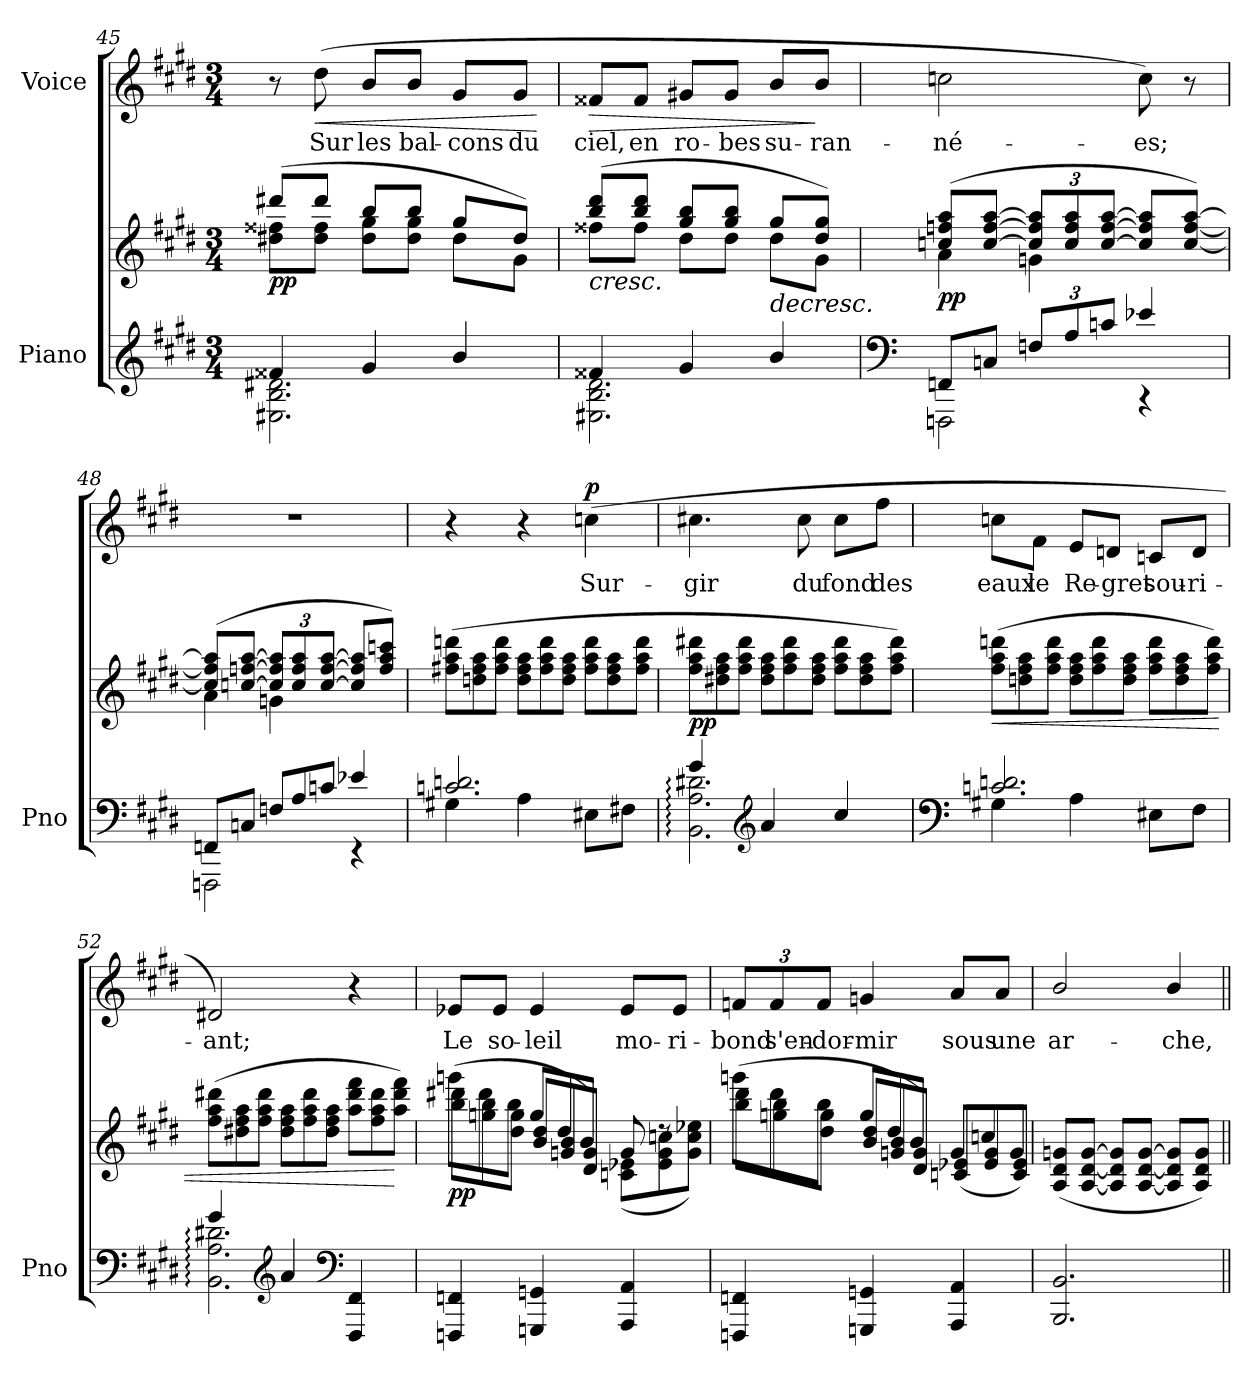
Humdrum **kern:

**kern	**kern	**dynam	**kern	**text	**dynam
*part2	*part2	*part2	*part1	*part1	*part1
*staff3	*staff2	*staff2/3	*staff1	*staff1	*staff1
*I"Piano	*	*	*I"Voice	*	*
*I'Pno	*	*	*	*	*
*clefG2	*clefG2	*	*clefG2	*	*
*k[f#c#g#d#]	*k[f#c#g#d#]	*	*k[f#c#g#d#]	*	*
*M3/4	*M3/4	*	*M3/4	*	*
=45	=45	=45	=45	=45	=45
*^	*^	*	*	*	*
!	!	!	!	!LO:DY:b	!	!	!
4f##X/	2.E#X\ 2.B\ 2.d#X\	(>8ddd#X/L	8dd#X\ 8ff##X\L	pp	8r	.	.
!	!	!	!	!	!	!LO:LY:b	!LO:HP:b
.	.	8ddd#/J	8dd#\ 8ff##\J	.	(>8dd#\	Sur	<
!	!	!	!	!	!	!LO:LY:b	!
4g#/	.	8bb/L	8dd#\ 8gg#\L	.	8b/L	les	.
!	!	!	!	!	!	!LO:LY:b	!
.	.	8bb/J	8dd#\ 8gg#\J	.	8b/J	bal-	.
!	!	!	!	!	!	!LO:LY:b	!
4b/	.	8gg#/L	8dd#\L	.	8g#/L	-cons	.
!	!	!	!	!	!	!LO:LY:b	!
.	.	8dd#/J)	8g#\J	.	8g#/J	du	.
*v	*v	*	*	*	*	*	*
*	*v	*v	*	*	*	*
.	.	.	.	.	[
=46	=46	=46	=46	=46	=46
*^	*	*	*	*	*
!	!	!	!LO:HP:b	!	!LO:LY:b	!LO:HP:b
*	*	*^	*	*	*	*
4f##X/	2.E#X\ 2.B\ 2.d#\	(>8bb/ 8ddd#/L	8ff##X\L	<	8f##X/L	ciel,	>
!	!	!	!	!	!	!LO:LY:b	!
.	.	8bb/ 8ddd#/J	8ff##\J	.	8f##/J	en	.
!	!	!	!	!	!	!LO:LY:b	!
4g#/	.	8gg#/ 8bb/L	8dd#\L	.	8g#X/L	ro-	.
!	!	!	!	!	!	!LO:LY:b	!
.	.	8gg#/ 8bb/J	8dd#\J	.	8g#/J	-bes	.
!	!	!	!	!LO:HP:b	!	!LO:LY:b	!
4b/	.	8gg#/L	8dd#\L	>	8b/L	su-	.
!	!	!	!	!	!	!LO:LY:b	!
.	.	8dd#/ 8gg#/J)	8g#\J	.	8b/J	-ran-	]
*v	*v	*	*	*	*	*	*
*	*v	*v	*	*	*	*
.	.	[	.	.	.
!!LO:LB:g=z
=47	=47	=47	=47	=47	=47
*clefF4	*	*	*	*	*
*^	*^	*	*	*	*
!	!	!	!	!LO:DY:b	!	!LO:LY:b	!
8FFn/L	2FFFn\	(>8ccn/ 8ffn/ 8aa/L	(<4a\	pp	2ccn\	-né-	.
8Cn/J	.	[8cc/ [8ff/ [8aa/J	.	.	.	.	.
*Xbrackettup	*	*Xbrackettup	*	*	*	*	*
12Fn/L	.	12cc/] 12ff/] 12aa/]L	4gn\	.	.	.	.
12A/	.	12cc/ 12ff/ 12aa/	.	.	.	.	.
12cn/J	.	[12cc/ [12ff/ [12aa/J	.	.	.	.	.
!	!	!	!	!	!	!LO:LY:b	!
4e-X/)	4r	8cc/] 8ff/] 8aa/]L	4ryy	.	8cc\)	-es;	.
.	.	[8cc/ [8ff/ [8aa/J)	.	.	8r	.	.
=48	=48	=48	=48	=48	=48	=48	=48
8FFn/L	2FFFn\	(>8cc/] 8ff/] 8aa/]L	(<4a\	.	2.r	.	.
8Cn/J	.	[8ccn/ [8ffn/ [8aa/J	.	.	.	.	.
*Xtuplet	*	*	*	*	*	*	*
12Fn/L	.	12cc/] 12ff/] 12aa/]L	4gn\	.	.	.	.
12A/	.	12cc/ 12ff/ 12aa/	.	.	.	.	.
12cn/J	.	[12cc/ [12ff/ [12aa/J	.	.	.	.	.
4e-X/)	4r	8cc/] 8ff/] 8aa/]L	4ryy	.	.	.	.
.	.	8ff/ 8aa/ 8cccn/J)	.	.	.	.	.
*	*	*v	*v	*	*	*	*
=49	=49	=49	=49	=49	=49	=49
*	*	*Xtuplet	*	*	*	*
2.cn/ 2.dn/	4G#X\	(>12ff#X\ 12aa\ 12dddn\L	.	4r	.	.
.	.	12ddn\ 12ff#\ 12aa\	.	.	.	.
.	.	12ff#\ 12aa\ 12ddd\J	.	.	.	.
.	4A\	12dd\ 12ff#\ 12aa\L	.	4r	.	.
.	.	12ff#\ 12aa\ 12ddd\	.	.	.	.
.	.	12dd\ 12ff#\ 12aa\J	.	.	.	.
!	!	!	!	!	!LO:LY:b	!LO:DY:a
.	8E#X\L	12ff#\ 12aa\ 12ddd\L	.	(>4ccn\	Sur-	p
.	.	12dd\ 12ff#\ 12aa\	.	.	.	.
.	8F#X\J	.	.	.	.	.
.	.	12ff#\ 12aa\ 12ddd\J	.	.	.	.
!!LO:PB:g=z
=50	=50	=50	=50	=50	=50	=50
!	!	!	!LO:DY:b	!	!LO:LY:b	!
4g#/	2.BB\: 2.A\: 2.d#X\:	12ff#\ 12aa\ 12ddd#X\L	pp	4.cc#X\	-gir	.
.	.	12dd#X\ 12ff#\ 12aa\	.	.	.	.
.	.	12ff#\ 12aa\ 12ddd#\J	.	.	.	.
*clefG2	*	*	*	*	*	*
4a/	.	12dd#\ 12ff#\ 12aa\L	.	.	.	.
.	.	12ff#\ 12aa\ 12ddd#\	.	.	.	.
!	!	!	!	!	!LO:LY:b	!
.	.	.	.	8cc#\	du	.
.	.	12dd#\ 12ff#\ 12aa\J	.	.	.	.
!	!	!	!	!	!LO:LY:b	!
4cc#/	.	12ff#\ 12aa\ 12ddd#\L	.	8cc#\L	fond	.
.	.	12dd#\ 12ff#\ 12aa\	.	.	.	.
!	!	!	!	!	!LO:LY:b	!
.	.	.	.	8ff#\J	des	.
.	.	12ff#\ 12aa\ 12ddd#\J)	.	.	.	.
=51	=51	=51	=51	=51	=51	=51
*clefF4	*	*	*	*	*	*
!	!	!	!LO:HP:b	!	!LO:LY:b	!
2.cn/ 2.dn/	4G#X\	(>12ff#\ 12aa\ 12dddn\L	<	8ccn\L	eaux	.
.	.	12ddn\ 12ff#\ 12aa\	.	.	.	.
!	!	!	!	!	!LO:LY:b	!
.	.	.	.	8f#\J	le	.
.	.	12ff#\ 12aa\ 12ddd\J	.	.	.	.
!	!	!	!	!	!LO:LY:b	!
.	4A\	12dd\ 12ff#\ 12aa\L	.	8e/L	Re-	.
.	.	12ff#\ 12aa\ 12ddd\	.	.	.	.
!	!	!	!	!	!LO:LY:b	!
.	.	.	.	8dn/J	-gret	.
.	.	12dd\ 12ff#\ 12aa\J	.	.	.	.
!	!	!	!	!	!LO:LY:b	!
.	8E#X\L	12ff#\ 12aa\ 12ddd\L	.	8cn/L	sou-	.
.	.	12dd\ 12ff#\ 12aa\	.	.	.	.
!	!	!	!	!	!LO:LY:b	!
.	8F#\J	.	.	8d/J	-ri-	.
.	.	12ff#\ 12aa\ 12ddd\J)	.	.	.	.
*v	*v	*	*	*	*	*
.	.	]	.	.	.
=52	=52	=52	=52	=52	=52
*^	*	*	*	*	*
!	!	!	!	!	!LO:LY:b	!
4g#/	2.BB\: 2.A\: 2.d#X\:	(>12ff#\ 12aa\ 12ddd#X\L	.	2d#X/)	-ant;	.
.	.	12dd#X\ 12ff#\ 12aa\	.	.	.	.
.	.	12ff#\ 12aa\ 12ddd#\J	.	.	.	.
*clefG2	*	*	*	*	*	*
4a/	.	12dd#\ 12ff#\ 12aa\L	.	.	.	.
.	.	12ff#\ 12aa\ 12ddd#\	.	.	.	.
.	.	12dd#\ 12ff#\ 12aa\J	.	.	.	.
*clefF4	*	*	*	*	*	*
4FFF#/ 4FF#/	.	12aa\ 12ddd#\ 12fff#\L	.	4r	.	.
.	.	12ff#\ 12aa\ 12ddd#\	.	.	.	.
.	.	12aa\ 12ddd#\ 12fff#\J)	[	.	.	.
*v	*v	*	*	*	*	*
!!LO:PB:g=z
=53	=53	=53	=53	=53	=53
*	*^	*	*	*	*
!	!	!	!LO:DY:b	!	!LO:LY:b	!
4FFFn/ 4FFn/	(>12gggn\L	12bb\ 12ddd#X\L	pp	8e-X/L	Le	.
.	12ddd#\	12ggn\ 12bb\	.	.	.	.
!	!	!	!	!	!LO:LY:b	!
.	.	.	.	8e-/J	so-	.
.	12bb\J	12dd#\ 12gg\J	.	.	.	.
!	!	!	!	!	!LO:LY:b	!
4GGGn/ 4GGn/	12gg/L	12b/ 12dd#/L	.	4e-/	-leil	.
.	12dd#/	12gn/ 12b/	.	.	.	.
.	12b/J)	12d#/ 12g/J	.	.	.	.
!	!	!	!	!	!LO:LY:b	!
4AAA/ 4AA/	12g/	(<12cn\ 12e-X\L	.	8e-/L	mo-	.
.	12rdd	12e-\ 12g\ 12ccn\	.	.	.	.
!	!	!	!	!	!LO:LY:b	!
.	.	.	.	8e-/J	-ri-	.
.	12rdd	12g\ 12cc\ 12ee-X\J)	.	.	.	.
=54	=54	=54	=54	=54	=54	=54
*	*	*	*	*Xbrackettup	*	*
!	!	!	!	!	!LO:LY:b	!
4FFFn/ 4FFn/	(>12gggn\L	12bb\ 12ddd#\L	.	12fn/L	-bond	.
!	!	!	!	!	!LO:LY:b	!
.	12ddd#\	12ggn\ 12bb\	.	12f/	s'en-	.
!	!	!	!	!	!LO:LY:b	!
.	12bb\J	12dd#\ 12gg\J	.	12f/J	-dor-	.
!	!	!	!	!	!LO:LY:b	!
4GGGn/ 4GGn/	12gg/L	12b/ 12dd#/L	.	4gn/	-mir	.
.	12dd#/	12gn/ 12b/	.	.	.	.
.	12b/J)	12d#/ 12g/J	.	.	.	.
!	!	!	!	!	!LO:LY:b	!
4AAA/ 4AA/	12g/L	(>12cn/ 12e-X/L	.	8a/L	sous	.
.	12ccn/	12e-/ 12g/	.	.	.	.
!	!	!	!	!	!LO:LY:b	!
.	.	.	.	8a/J	une	.
.	12g/J	12c/ 12e-/J)	.	.	.	.
=55	=55	=55	=55	=55	=55	=55
!	!	!	!	!	!LO:LY:b	!
*	*v	*v	*	*	*	*
2.BBB/ 2.BB/	(<8A/ 8d#/ 8gn/L	.	2b/	ar-	.
.	[8A/ [8d#/ [8g/J	.	.	.	.
.	8A/] 8d#/] 8g/]L	.	.	.	.
.	[8A/ [8d#/ [8g/J	.	.	.	.
!	!	!	!	!LO:LY:b	!
.	8A/] 8d#/] 8g/]L	.	4b/	-che,	.
.	8A/ 8d#/ 8g/J)	.	.	.	.
=||	=||	=||	=||	=||	=||
*-	*-	*-	*-	*-	*-
